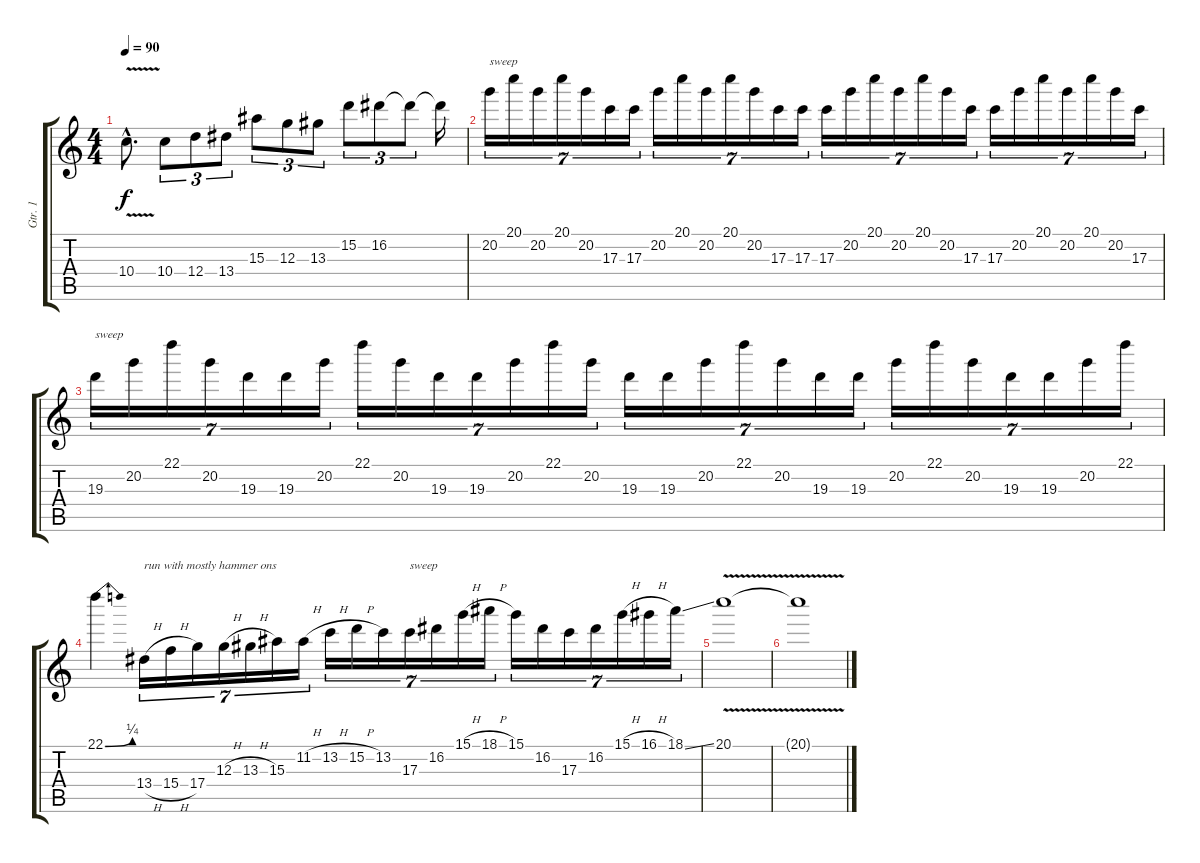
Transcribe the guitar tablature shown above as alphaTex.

\track ("Gtr. 1" "Gtr. 1") {instrument distortionguitar}
\staff {score tabs}
\tuning (E4 B3 G3 D3 A2 D2) {hide}
\ts (4 4)
\tempo 90
\clef g2
\ks c
10.4{v hac}.8{d dy f} 10.4.8{tu (3 2)} 12.4.8{tu (3 2)} 13.4.8{tu (3 2)} 15.3.8{tu (3 2)} 12.3.8{tu (3 2)} 13.3.8{tu (3 2)} 15.2.8{tu (3 2)} 16.2.8{tu (3 2)} 16.2{t}.8{tu (3 2)} 16.2{t}.16 |
20.2.16{tu (7 4) txt "sweep"} 20.1.16{tu (7 4)} 20.2.16{tu (7 4)} 20.1.16{tu (7 4)} 20.2.16{tu (7 4)} 17.3.16{tu (7 4)} 17.3.16{tu (7 4)} 20.2.16{tu (7 4)} 20.1.16{tu (7 4)} 20.2.16{tu (7 4)} 20.1.16{tu (7 4)} 20.2.16{tu (7 4)} 17.3.16{tu (7 4)} 17.3.16{tu (7 4)} 17.3.16{tu (7 4)} 20.2.16{tu (7 4)} 20.1.16{tu (7 4)} 20.2.16{tu (7 4)} 20.1.16{tu (7 4)} 20.2.16{tu (7 4)} 17.3.16{tu (7 4)} 17.3.16{tu (7 4)} 20.2.16{tu (7 4)} 20.1.16{tu (7 4)} 20.2.16{tu (7 4)} 20.1.16{tu (7 4)} 20.2.16{tu (7 4)} 17.3.16{tu (7 4)} |
19.3.16{tu (7 4) txt "sweep"} 20.2.16{tu (7 4)} 22.1.16{tu (7 4)} 20.2.16{tu (7 4)} 19.3.16{tu (7 4)} 19.3.16{tu (7 4)} 20.2.16{tu (7 4)} 22.1.16{tu (7 4)} 20.2.16{tu (7 4)} 19.3.16{tu (7 4)} 19.3.16{tu (7 4)} 20.2.16{tu (7 4)} 22.1.16{tu (7 4)} 20.2.16{tu (7 4)} 19.3.16{tu (7 4)} 19.3.16{tu (7 4)} 20.2.16{tu (7 4)} 22.1.16{tu (7 4)} 20.2.16{tu (7 4)} 19.3.16{tu (7 4)} 19.3.16{tu (7 4)} 20.2.16{tu (7 4)} 22.1.16{tu (7 4)} 20.2.16{tu (7 4)} 19.3.16{tu (7 4)} 19.3.16{tu (7 4)} 20.2.16{tu (7 4)} 22.1.16{tu (7 4)} |
22.1{be (bend 0 0 60 1)}.4 13.4{h}.16{tu (7 4) txt "run with mostly hammer ons"} 15.4{h}.16{tu (7 4)} 17.4.16{tu (7 4)} 12.3{h}.16{tu (7 4)} 13.3{h}.16{tu (7 4)} 15.3.16{tu (7 4)} 11.2{h}.16{tu (7 4)} 13.2{h}.16{tu (7 4)} 15.2{h}.16{tu (7 4)} 13.2.16{tu (7 4)} 17.3.16{tu (7 4) txt "sweep"} 16.2.16{tu (7 4)} 15.1{h}.16{tu (7 4)} 18.1{h}.16{tu (7 4)} 15.1.16{tu (7 4)} 16.2.16{tu (7 4)} 17.3.16{tu (7 4)} 16.2.16{tu (7 4)} 15.1{h}.16{tu (7 4)} 16.1{h}.16{tu (7 4)} 18.1{ss}.16{tu (7 4)} |
20.1{v}.1 |
20.1{t}.1
